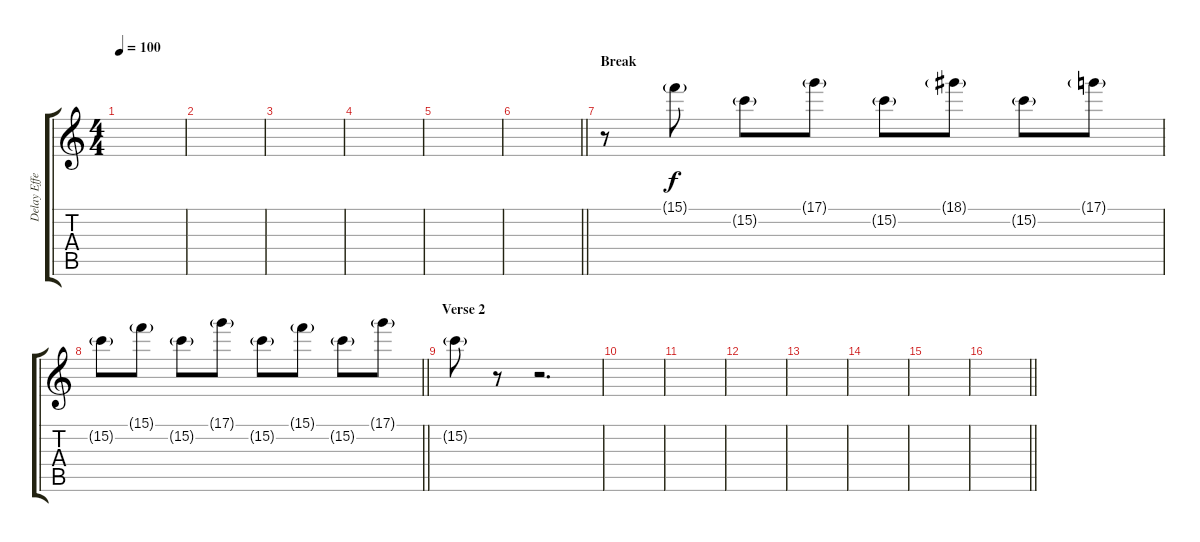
\track ("Delay Effect" "Delay Effe") {instrument distortionguitar}
\staff {score tabs}
\tuning (D4 A3 F3 C3 G2 C2) {hide}
\ts (4 4)
\tempo 100
\clef g2
\ks c
|
|
|
|
|
\barLineRight lightlight
|
\section ("" "Break")
r.8 15.1{g}.8 15.2{g}.8 17.1{g}.8 15.2{g}.8 18.1{g}.8 15.2{g}.8 17.1{g}.8 |
\barLineRight lightlight
15.2{g}.8 15.1{g}.8 15.2{g}.8 17.1{g}.8 15.2{g}.8 15.1{g}.8 15.2{g}.8 17.1{g}.8 |
\section ("" "Verse 2")
15.2{g}.8 r.8 r.2{d} |
|
|
|
|
|
|
\barLineRight lightlight
